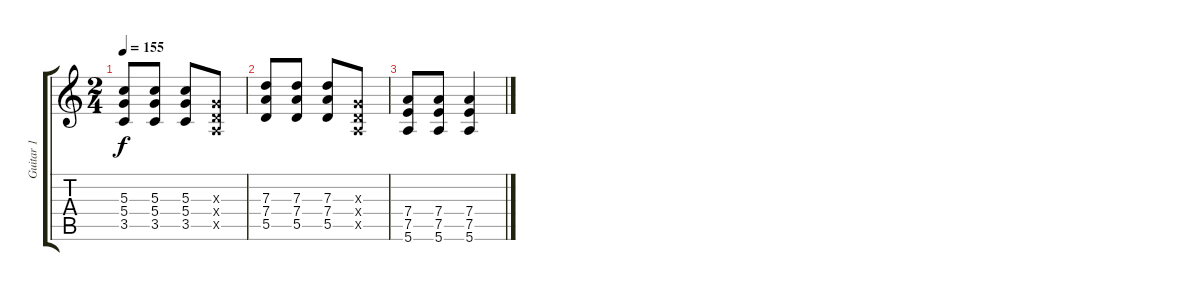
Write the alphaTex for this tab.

\track ("Guitar 1" "Guitar 1") {instrument distortionguitar}
\staff {score tabs}
\tuning (E4 B3 G3 D3 A2 E2) {hide}
\ts (2 4)
\tempo 155
\clef g2
\ks c
(5.3 5.4 3.5).8{dy f} (5.3 5.4 3.5).8 (5.3 5.4 3.5).8 (0.3{x} 0.4{x} 0.5{x}).8 |
(7.3 7.4 5.5).8 (7.3 7.4 5.5).8 (7.3 7.4 5.5).8 (0.3{x} 0.4{x} 0.5{x}).8 |
(7.4 7.5 5.6).8 (7.4 7.5 5.6).8 (7.4 7.5 5.6).4
